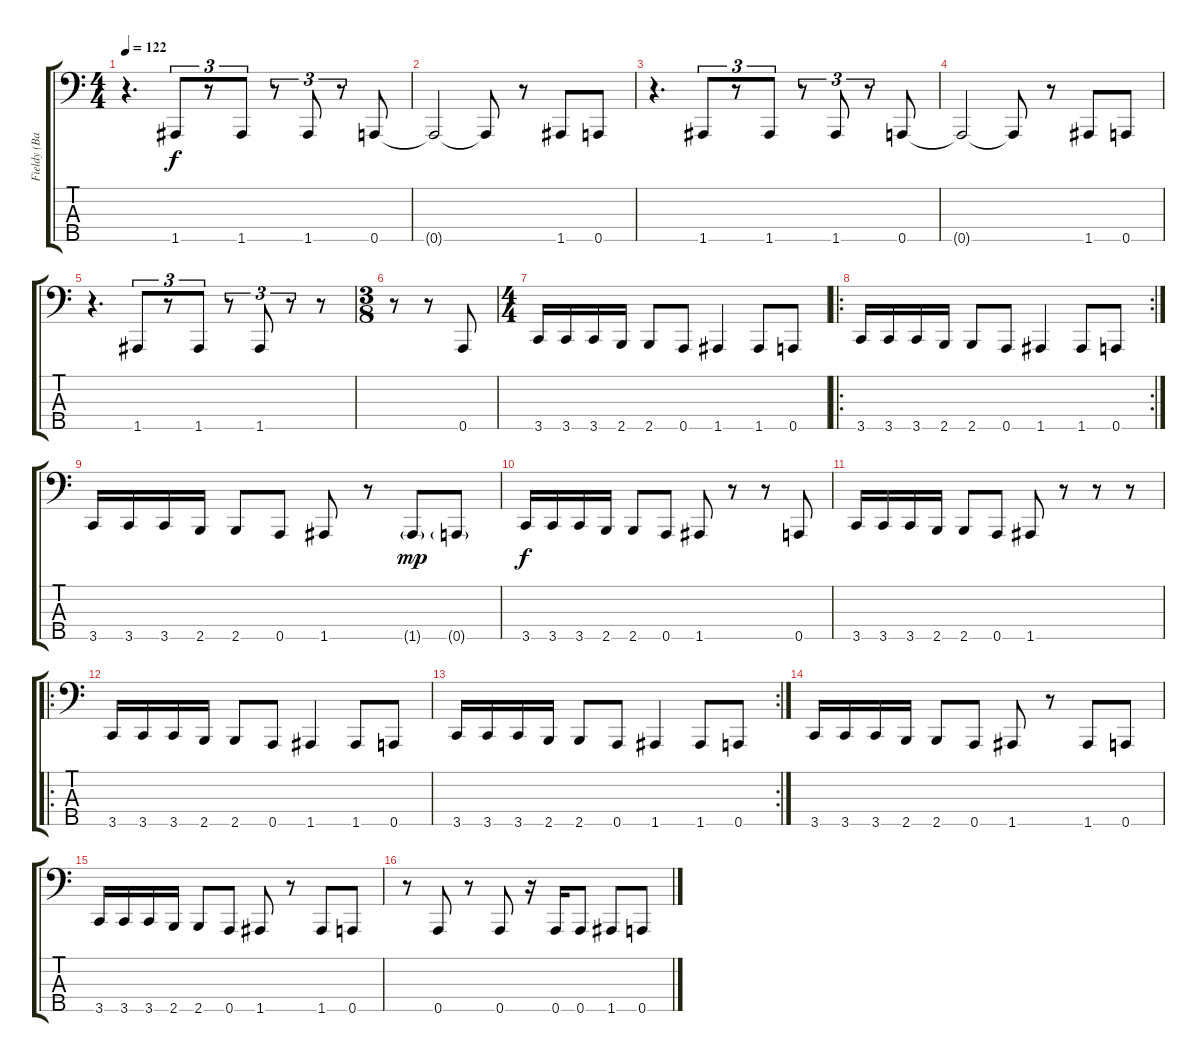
\track ("Fieldy (Bass)" "Fieldy (Ba") {instrument slapbass1}
\staff {score tabs}
\tuning (F2 C2 G1 D1 A0) {hide}
\ts (4 4)
\tempo 122
\clef f4
\ks c
r.4{d dy f} 1.5.8{tu (3 2)} r.8{tu (3 2)} 1.5.8{tu (3 2)} r.8{tu (3 2)} 1.5.8{tu (3 2)} r.8{tu (3 2)} 0.5.8 |
0.5{t}.2 0.5{t}.8 r.8 1.5.8 0.5.8 |
r.4{d} 1.5.8{tu (3 2)} r.8{tu (3 2)} 1.5.8{tu (3 2)} r.8{tu (3 2)} 1.5.8{tu (3 2)} r.8{tu (3 2)} 0.5.8 |
0.5{t}.2 0.5{t}.8 r.8 1.5.8 0.5.8 |
r.4{d} 1.5.8{tu (3 2)} r.8{tu (3 2)} 1.5.8{tu (3 2)} r.8{tu (3 2)} 1.5.8{tu (3 2)} r.8{tu (3 2)} r.8 |
\ts (3 8)
r.8 r.8 0.5.8 |
\ts (4 4)
3.5.16 3.5.16 3.5.16 2.5.16 2.5.8 0.5.8 1.5.4 1.5.8 0.5.8 |
\ro
\rc 2
3.5.16 3.5.16 3.5.16 2.5.16 2.5.8 0.5.8 1.5.4 1.5.8 0.5.8 |
3.5.16 3.5.16 3.5.16 2.5.16 2.5.8 0.5.8 1.5.8 r.8 1.5{g}.8{dy mp} 0.5{g}.8 |
3.5.16{dy f} 3.5.16 3.5.16 2.5.16 2.5.8 0.5.8 1.5.8 r.8 r.8 0.5.8 |
3.5.16 3.5.16 3.5.16 2.5.16 2.5.8 0.5.8 1.5.8 r.8 r.8 r.8 |
\ro
3.5.16 3.5.16 3.5.16 2.5.16 2.5.8 0.5.8 1.5.4 1.5.8 0.5.8 |
\rc 2
3.5.16 3.5.16 3.5.16 2.5.16 2.5.8 0.5.8 1.5.4 1.5.8 0.5.8 |
3.5.16 3.5.16 3.5.16 2.5.16 2.5.8 0.5.8 1.5.8 r.8 1.5.8 0.5.8 |
3.5.16 3.5.16 3.5.16 2.5.16 2.5.8 0.5.8 1.5.8 r.8 1.5.8 0.5.8 |
r.8 0.5.8 r.8 0.5.8 r.16 0.5.16 0.5.8 1.5.8 0.5.8
